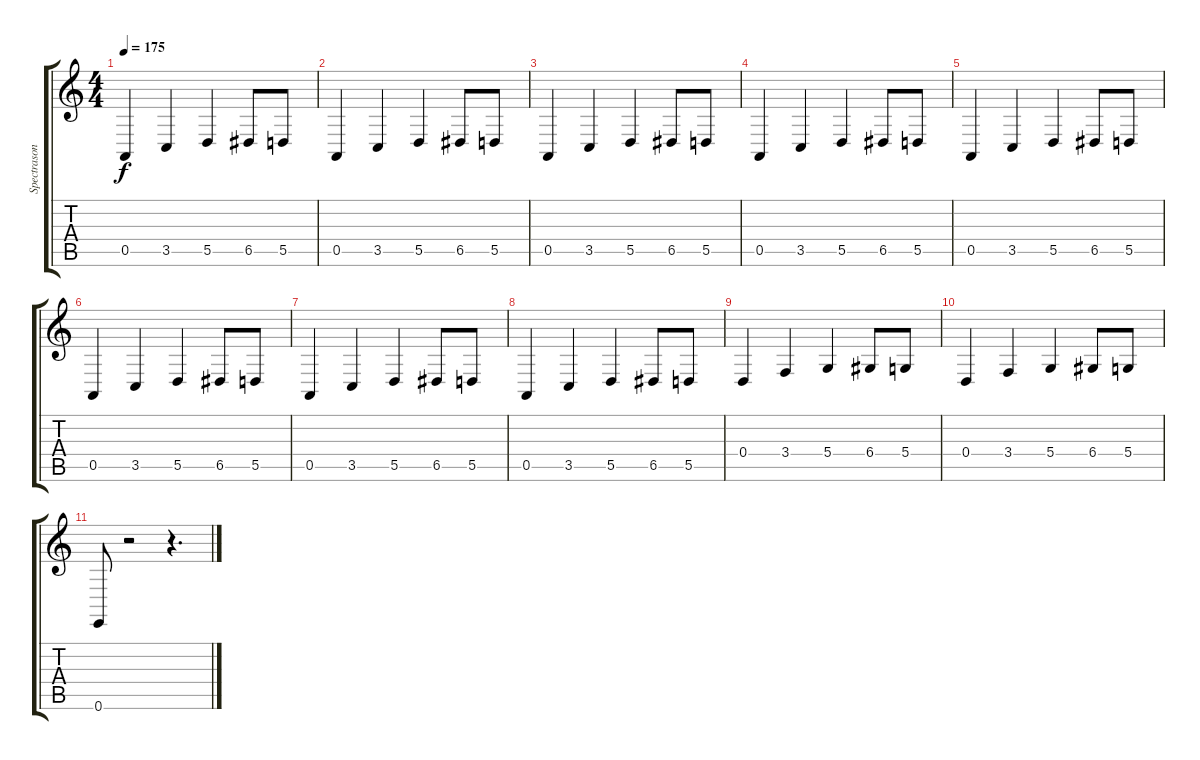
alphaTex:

\track ("Spectrasonics Omnisphere" "Spectrason") {instrument lead2sawtooth}
\staff {score tabs}
\tuning (E4 B3 G3 D3 A2 E2) {hide}
\ts (4 4)
\tempo 175
\clef g2
\ks c
0.5.4{dy f} 3.5.4 5.5.4 6.5.8 5.5.8 |
0.5.4 3.5.4 5.5.4 6.5.8 5.5.8 |
0.5.4 3.5.4 5.5.4 6.5.8 5.5.8 |
0.5.4 3.5.4 5.5.4 6.5.8 5.5.8 |
0.5.4 3.5.4 5.5.4 6.5.8 5.5.8 |
0.5.4 3.5.4 5.5.4 6.5.8 5.5.8 |
0.5.4 3.5.4 5.5.4 6.5.8 5.5.8 |
0.5.4 3.5.4 5.5.4 6.5.8 5.5.8 |
0.4.4 3.4.4 5.4.4 6.4.8 5.4.8 |
0.4.4 3.4.4 5.4.4 6.4.8 5.4.8 |
0.6.8 r.2 r.4{d}
